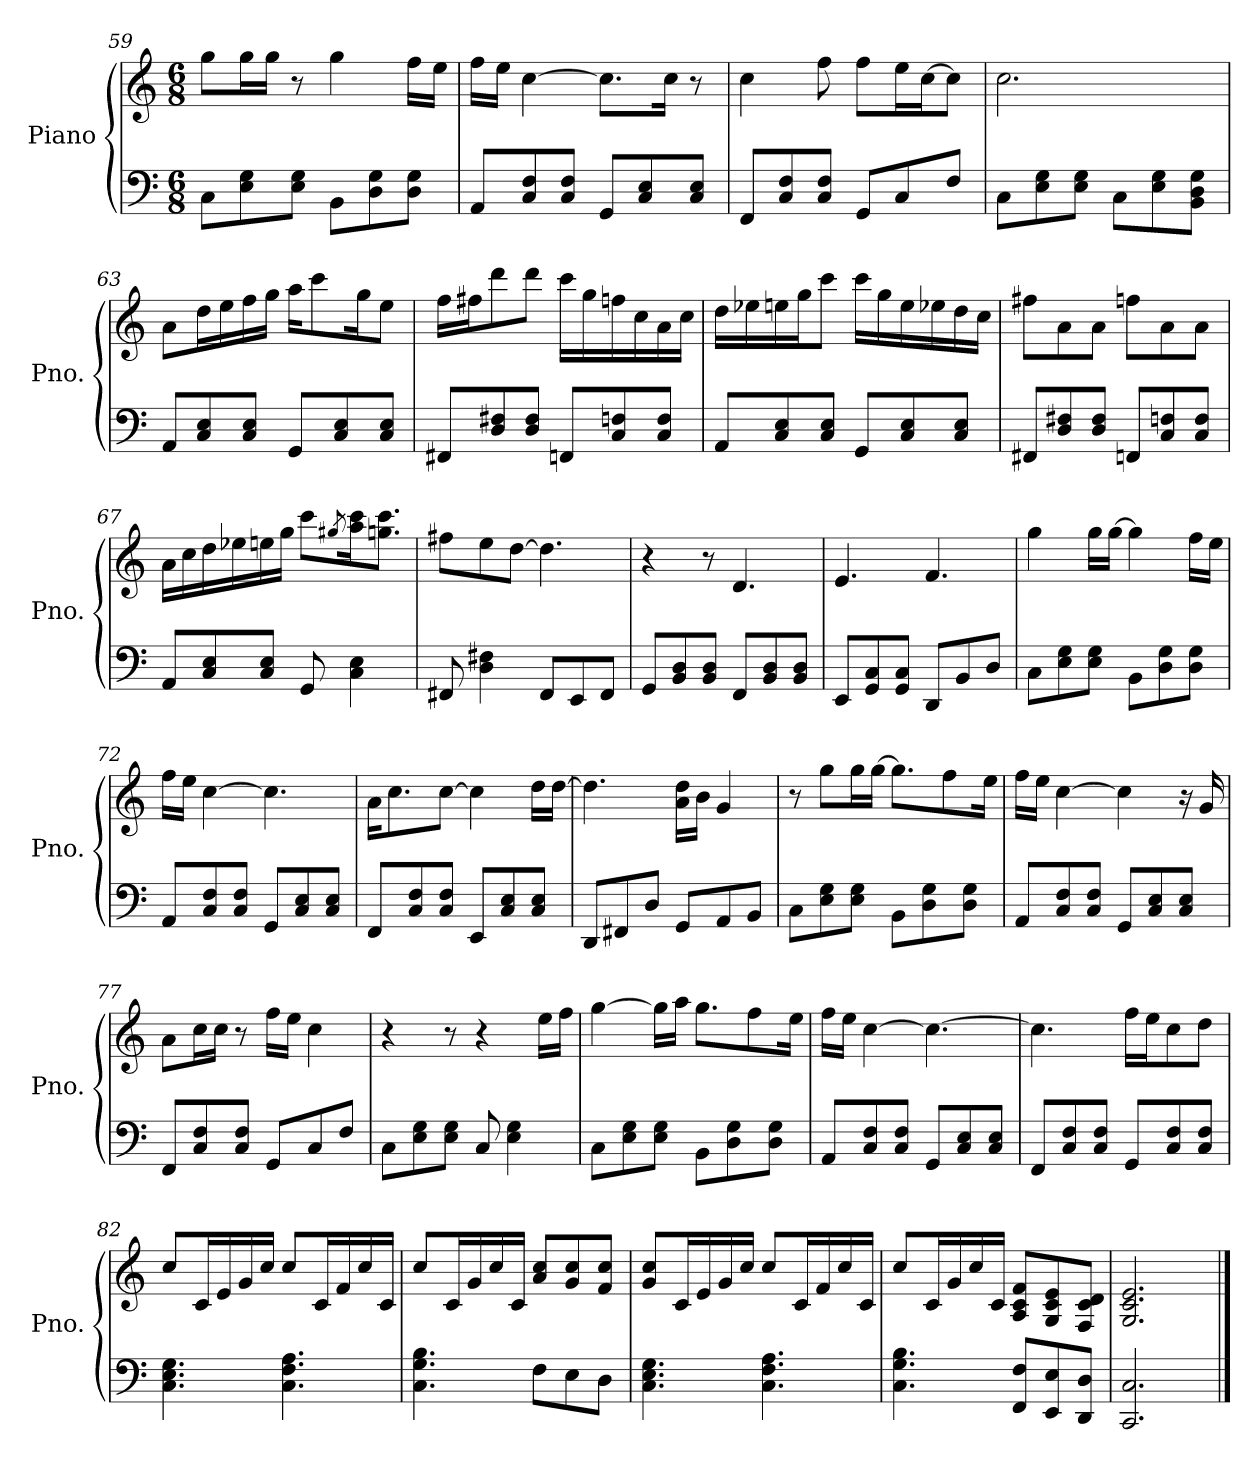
**kern	**kern
*part1	*part1
*staff2	*staff1
*I"Piano	*
*I'Pno.	*
*clefF4	*clefG2
*k[]	*k[]
*M6/8	*M6/8
=59	=59
8C\L	8gg\L
8E\ 8G\	16gg\L
.	16gg\JJ
8E\ 8G\J	8r
8BB\L	4gg\
8D\ 8G\	.
8D\ 8G\J	16ff\LL
.	16ee\JJ
!!LO:PB:g=z
=60	=60
8AA/L	16ff\LL
.	16ee\JJ
8C/ 8F/	[4cc\
8C/ 8F/J	.
8GG/L	8.cc\L]
8C/ 8E/	.
.	16cc\Jk
8C/ 8E/J	8r
=61	=61
8FF/L	4cc\
8C/ 8F/	.
8C/ 8F/J	8ff\
8GG/L	8ff\L
8C/	16ee\L
.	[16cc\J
8F/J	8cc\J]
=62	=62
8C\L	2.cc\
8E\ 8G\	.
8E\ 8G\J	.
8C\L	.
8E\ 8G\	.
8BB\ 8D\ 8G\J	.
=63	=63
8AA/L	8a\L
8C/ 8E/	16dd\L
.	16ee\
8C/ 8E/J	16ff\
.	16gg\JJ
8GG/L	16aa\KL
.	8ccc\
8C/ 8E/	.
.	16gg\K
8C/ 8E/J	8ee\J
=64	=64
8FF#X/L	16ff\LL
.	16ff#X\J
8D/ 8F#X/	8ddd\
8D/ 8F#/J	8ddd\J
8FFn/L	16ccc\LL
.	16gg\
8C/ 8Fn/	16ffn\
.	16cc\
8C/ 8F/J	16a\
.	16cc\JJ
!!LO:LB:g=z
=65	=65
8AA/L	16dd\LL
.	16ee-X\
8C/ 8E/	16een\
.	16gg\J
8C/ 8E/J	8ccc\J
8GG/L	16ccc\LL
.	16gg\
8C/ 8E/	16ee\
.	16ee-X\
8C/ 8E/J	16dd\
.	16cc\JJ
=66	=66
8FF#X/L	8ff#X\L
8D/ 8F#X/	8a\
8D/ 8F#/J	8a\J
8FFn/L	8ffn\L
8C/ 8Fn/	8a\
8C/ 8F/J	8a\J
=67	=67
8AA/L	16a\LL
.	16cc\
8C/ 8E/	16dd\
.	16ee-X\
8C/ 8E/J	16een\
.	16gg\JJ
8GG/	8ccc\L
.	8qgg#X/
4C\ 4E\	16aa\ 16ccc\K
.	8.ggn\ 8.ccc\J
=68	=68
8FF#X/	8ff#X\L
4D\ 4F#X\	8ee\
.	[8dd\J
8FF#/L	4.dd\]
8EE/	.
8FF#/J	.
!!LO:LB:g=z
=69	=69
8GG/L	4r
8BB/ 8D/	.
8BB/ 8D/J	8r
8FF/L	4.d/
8BB/ 8D/	.
8BB/ 8D/J	.
=70	=70
8EE/L	4.e/
8GG/ 8C/	.
8GG/ 8C/J	.
8DD/L	4.f/
8BB/	.
8D/J	.
=71	=71
8C\L	4gg\
8E\ 8G\	.
8E\ 8G\J	16gg\LL
.	[16gg\JJ
8BB\L	4gg\]
8D\ 8G\	.
8D\ 8G\J	16ff\LL
.	16ee\JJ
=72	=72
8AA/L	16ff\LL
.	16ee\JJ
8C/ 8F/	[4cc\
8C/ 8F/J	.
8GG/L	4.cc\]
8C/ 8E/	.
8C/ 8E/J	.
=73	=73
8FF/L	16a\KL
.	8.cc\
8C/ 8F/	.
8C/ 8F/J	[8cc\J
8EE/L	4cc\]
8C/ 8E/	.
8C/ 8E/J	16dd\LL
.	[16dd\JJ
=74	=74
8DD/L	4.dd\]
8FF#X/	.
8D/J	.
8GG/L	16a\ 16dd\LL
.	16b\JJ
8AA/	4g/
8BB/J	.
!!LO:LB:g=z
=75	=75
8C\L	8r
8E\ 8G\	8gg\L
8E\ 8G\J	16gg\L
.	[16gg\JJ
8BB\L	8.gg\L]
8D\ 8G\	.
.	8ff\
8D\ 8G\J	.
.	16ee\Jk
=76	=76
8AA/L	16ff\LL
.	16ee\JJ
8C/ 8F/	[4cc\
8C/ 8F/J	.
8GG/L	4cc\]
8C/ 8E/	.
8C/ 8E/J	16r
.	16g/
=77	=77
8FF/L	8a\L
8C/ 8F/	16cc\L
.	16cc\JJ
8C/ 8F/J	8r
8GG/L	16ff\LL
.	16ee\JJ
8C/	4cc\
8F/J	.
=78	=78
8C\L	4r
8E\ 8G\	.
8E\ 8G\J	8r
8C/	4r
4E\ 4G\	.
.	16ee\LL
.	16ff\JJ
=79	=79
8C\L	[4gg\
8E\ 8G\	.
8E\ 8G\J	16gg\LL]
.	16aa\JJ
8BB\L	8.gg\L
8D\ 8G\	.
.	8ff\
8D\ 8G\J	.
.	16ee\Jk
!!LO:LB:g=z
=80	=80
8AA/L	16ff\LL
.	16ee\JJ
8C/ 8F/	[4cc\
8C/ 8F/J	.
8GG/L	4.cc\_
8C/ 8E/	.
8C/ 8E/J	.
=81	=81
8FF/L	4.cc\]
8C/ 8F/	.
8C/ 8F/J	.
8GG/L	16ff\LL
.	16ee\J
8C/ 8F/	8cc\
8C/ 8F/J	8dd\J
=82	=82
4.C\ 4.E\ 4.G\	8cc/L
.	16c/L
.	16e/
.	16g/
.	16cc/JJ
4.C\ 4.F\ 4.A\	8cc/L
.	16c/L
.	16f/
.	16cc/
.	16c/JJ
=83	=83
4.C\ 4.G\ 4.B\	8cc/L
.	16c/L
.	16g/
.	16cc/
.	16c/JJ
8F\L	8a/ 8cc/L
8E\	8g/ 8cc/
8D\J	8f/ 8cc/J
=84	=84
4.C\ 4.E\ 4.G\	8g/ 8cc/L
.	16c/L
.	16e/
.	16g/
.	16cc/JJ
4.C\ 4.F\ 4.A\	8cc/L
.	16c/L
.	16f/
.	16cc/
.	16c/JJ
!!LO:LB:g=z
=85	=85
4.C\ 4.G\ 4.B\	8cc/L
.	16c/L
.	16g/
.	16cc/
.	16c/JJ
8FF/ 8F/L	8A/ 8c/ 8f/L
8EE/ 8E/	8G/ 8c/ 8e/
8DD/ 8D/J	8F/ 8c/ 8d/J
=86	=86
2.CC/ 2.C/	2.G/ 2.c/ 2.e/
==	==
*-	*-
